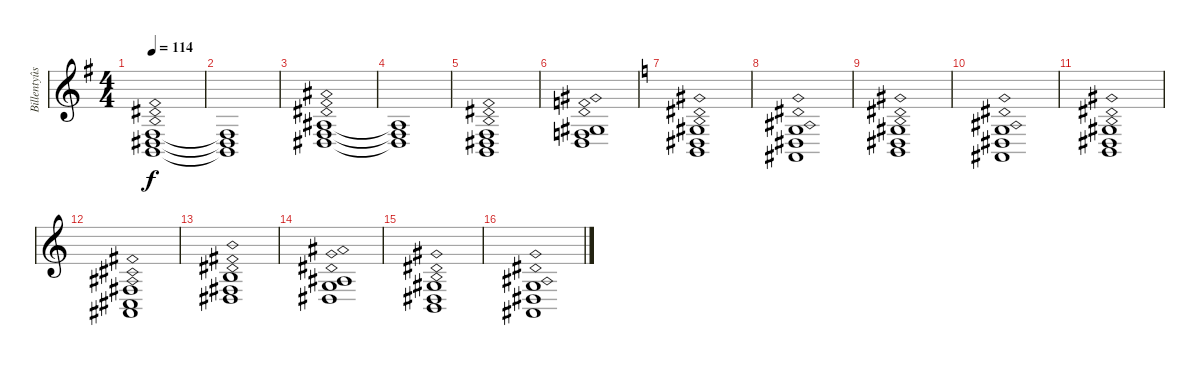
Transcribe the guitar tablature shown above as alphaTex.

\track ("Billentyûs (Mats Olausson)" "Billentyûs") {instrument choiraahs}
\staff {score}
\tuning (E4 B3 G3 D3 A2 E2 B1) {hide}
\ts (4 4)
\tempo 114
\clef g2
\ks g
(4.4{ph 12} 6.5{ph 12} 7.6{ph 12}).1{dy f} |
(4.4{t} 6.5{t} 7.6{t}).1 |
(3.3{ph 12} 4.4{ph 12} 6.5{ph 12}).1 |
(3.3{t} 4.4{t} 6.5{t}).1 |
(4.4{ph 12} 6.5{ph 12} 7.6{ph 12}).1 |
(1.3{ph 12} 3.4{ph 12} 5.5{ph 12}).1 |
\ks c
(1.3{ph 12} 1.4{ph 12} 2.5{ph 12}).1 |
(0.3{ph 12} 1.4{ph 12} 1.5{ph 12}).1 |
(1.3{ph 12} 1.4{ph 12} 2.5{ph 12}).1 |
(0.3{ph 12} 1.4{ph 12} 1.5{ph 12}).1 |
(1.3{ph 12} 1.4{ph 12} 2.5{ph 12}).1 |
(4.4{ph 12} 4.5{ph 12} 6.6{ph 12}).1 |
(4.3{ph 12} 4.4{ph 12} 6.5{ph 12}).1 |
(3.3{ph 12} 5.4{ph 12} 6.5{ph 12}).1 |
(1.3{ph 12} 1.4{ph 12} 2.5{ph 12}).1 |
(0.3{ph 12} 1.4{ph 12} 1.5{ph 12}).1
